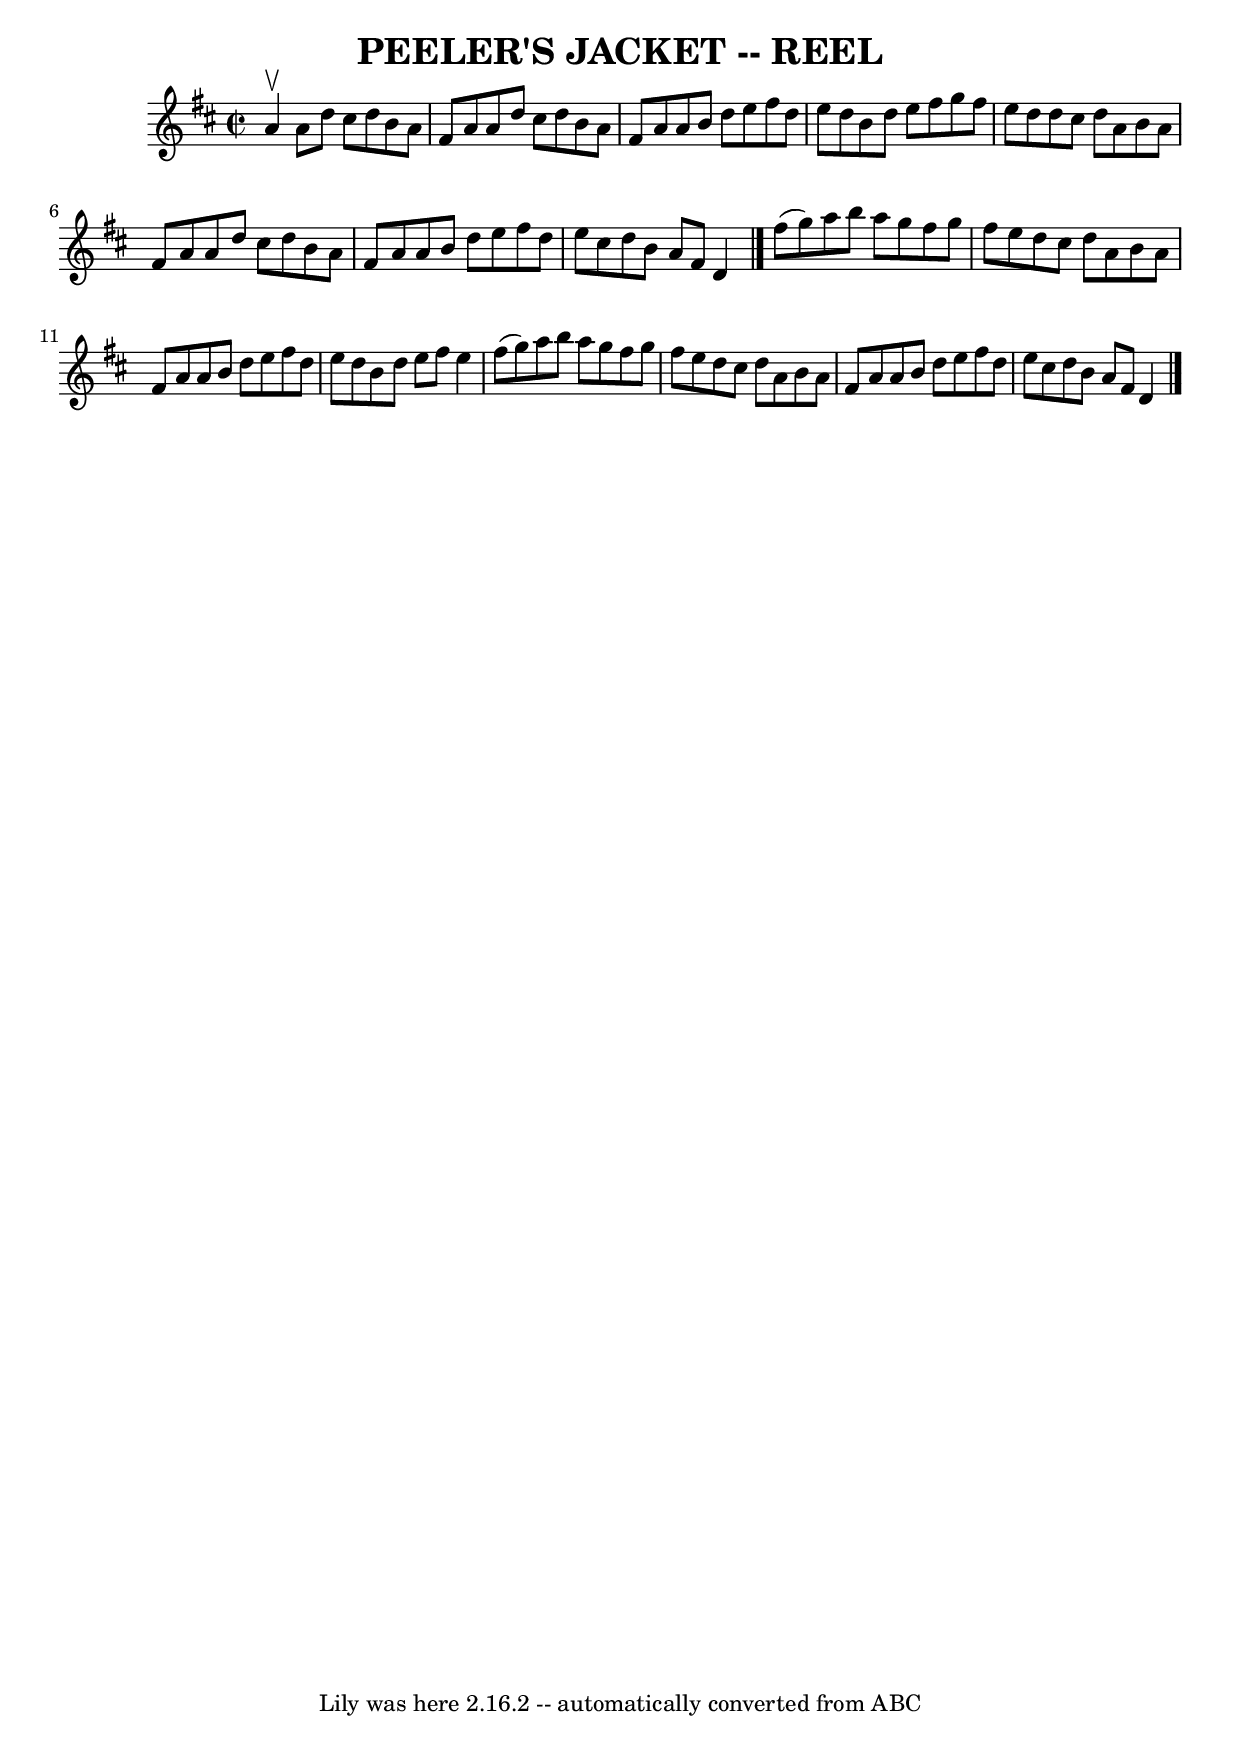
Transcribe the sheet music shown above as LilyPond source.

\version "2.16.2"
\include "Mammoth.ily"
\header {
  %% book = "Ryan's Mammoth Collection of Fiddle Tunes"
  crossRefNumber = "1"
  footnotes = ""
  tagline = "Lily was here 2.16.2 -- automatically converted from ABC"
  title = "PEELER'S JACKET -- REEL"

}
voicedefault =  {


  \override Staff.TimeSignature #'style = #'C
  \time 2/2 
  \key d \major
 a'4^\upbow   |
  a'8 d''8 cis''8    
  d''8 b'8 a'8 fis'8 a'8    |
  a'8 d''8 cis''8 d''8  
  b'8 a'8 fis'8 a'8    |
  a'8 b'8 d''8 e''8 fis''8 
  d''8 e''8 d''8    |
  b'8 d''8 e''8 fis''8 g''8    
  fis''8 e''8 d''8    |
  d''8 cis''8 d''8 a'8 b'8    
  a'8 fis'8 a'8    |
  a'8 d''8 cis''8 d''8 b'8 a'8   
  fis'8 a'8    |
  a'8 b'8 d''8 e''8 fis''8 d''8    
  e''8 cis''8    |
  d''8 b'8 a'8 fis'8 d'4    \bar "|."    
  fis''8 (g''8)   |
  a''8 b''8 a''8 g''8 fis''8    
  g''8 fis''8 e''8    |
  d''8 cis''8 d''8 a'8 b'8    
  a'8 fis'8 a'8    |
  a'8 b'8 d''8 e''8 fis''8 d''8  
  e''8 d''8    |
  b'8 d''8 e''8 fis''8 e''4 fis''8 (
  g''8)   |
  a''8 b''8 a''8 g''8 fis''8 g''8    
  fis''8 e''8    |
  d''8 cis''8 d''8 a'8 b'8 a'8    
  fis'8 a'8    |
  a'8 b'8 d''8 e''8 fis''8 d''8 e''8 
  cis''8    |
  d''8 b'8 a'8 fis'8 d'4    \bar "|."   

}

\score{
  <<

    \context Staff="default"
    {
      \voicedefault 
      
    }

  >>
  \layout {
    
  }
  \midi {
  }

}
